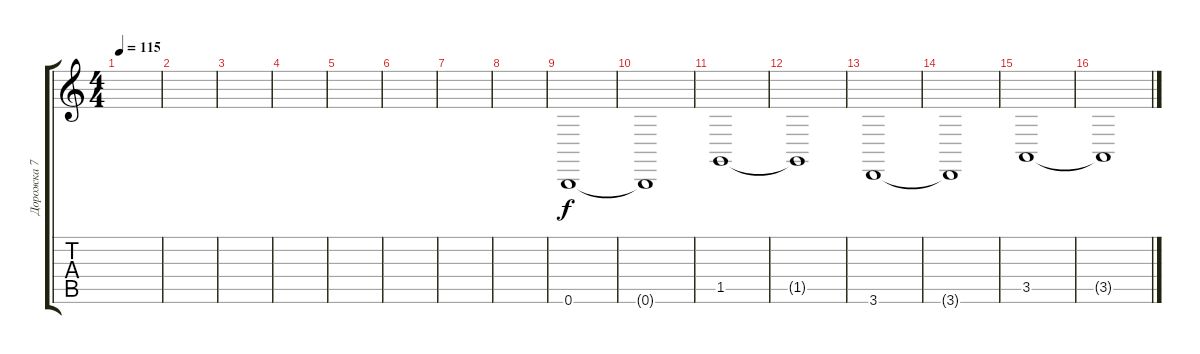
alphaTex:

\track ("Дорожка 7" "Дорожка 7") {instrument stringensemble1}
\staff {score tabs}
\tuning (Db4 Ab3 E3 B2 Gb2 B1) {hide}
\ts (4 4)
\tempo 115
\clef g2
\ks c
|
|
|
|
|
|
|
|
0.6.1 |
0.6{t}.1 |
1.5.1 |
1.5{t}.1 |
3.6.1 |
3.6{t}.1 |
3.5.1 |
3.5{t}.1
